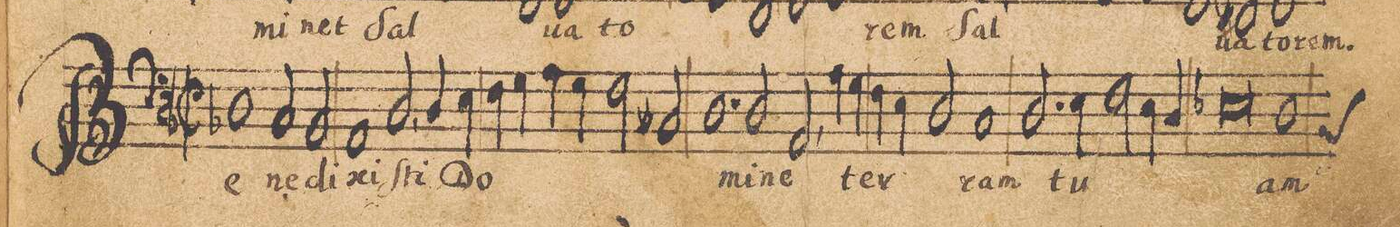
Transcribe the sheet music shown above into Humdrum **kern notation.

**kern	**text
*I"[Basso]	*
*clefF4	*
*k[]	*
*met(c|)	*
*M2/1	*
*met(c|)	*
*k[b-]	*
1D	Be-
2C/	-ne-
2BB-/	-di-
=37-	=37-
1AA	-xi-
2D,</	-ſti
4D/	Do-
4E\	.
=38-	=38-
4F\	.
4G\	.
4A\	.
4G\	.
2F\	.
2C#X/	.
=39-	=39-
1.D	.
2D/	-mi-
=40-	=40-
2AA,</	-ne
4A\	ter-
4G\	.
4F\	.
4E\	.
2D/	.
=41-	=41-
1Cny	-ram
2.D/	tu-
4E\	.
=42-	=42-
2F\	.
4E\	.
4D/	.
0E-X	.
=43-	=43-
*custos:BB	*
1D	-am
=44-	=44-
*-	*-
